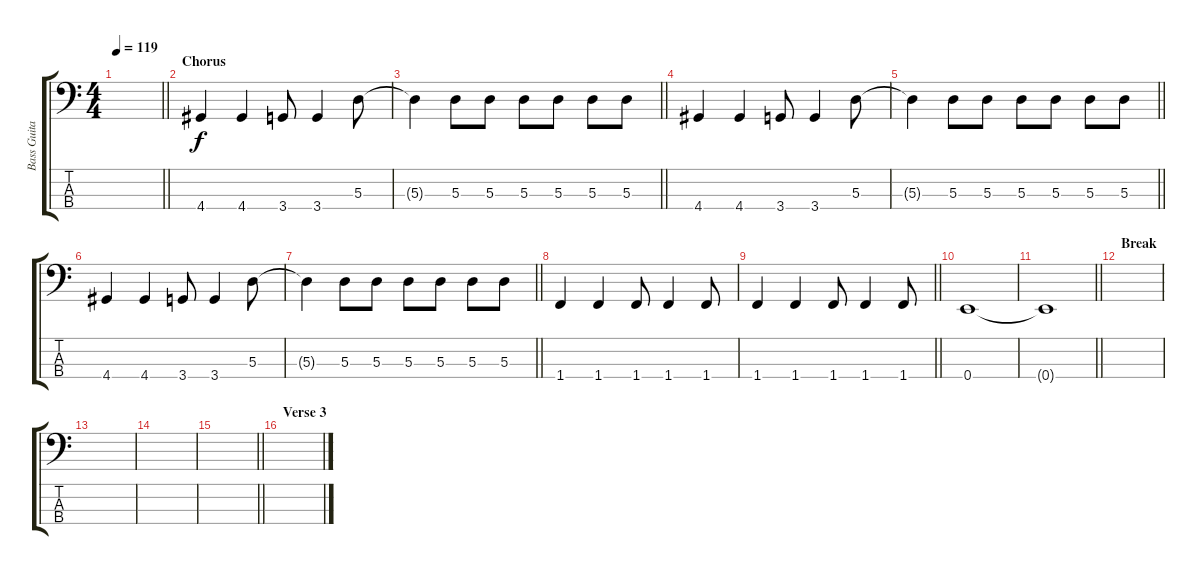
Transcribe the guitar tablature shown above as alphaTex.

\track ("Bass Guitar" "Bass Guita") {instrument electricbasspick}
\staff {score tabs}
\tuning (G2 D2 A1 E1) {hide}
\ts (4 4)
\tempo 119
\clef f4
\barLineRight lightlight
\ks c
|
\section ("" "Chorus")
4.4.4 4.4.4 3.4.8 3.4.4 5.3.8 |
\barLineRight lightlight
5.3{t}.4 5.3.8 5.3.8 5.3.8 5.3.8 5.3.8 5.3.8 |
4.4.4 4.4.4 3.4.8 3.4.4 5.3.8 |
\barLineRight lightlight
5.3{t}.4 5.3.8 5.3.8 5.3.8 5.3.8 5.3.8 5.3.8 |
4.4.4 4.4.4 3.4.8 3.4.4 5.3.8 |
\barLineRight lightlight
5.3{t}.4 5.3.8 5.3.8 5.3.8 5.3.8 5.3.8 5.3.8 |
1.4.4 1.4.4 1.4.8 1.4.4 1.4.8 |
\barLineRight lightlight
1.4.4 1.4.4 1.4.8 1.4.4 1.4.8 |
0.4.1 |
\barLineRight lightlight
0.4{t}.1 |
\section ("" "Break")
|
|
|
\barLineRight lightlight
|
\section ("" "Verse 3")
